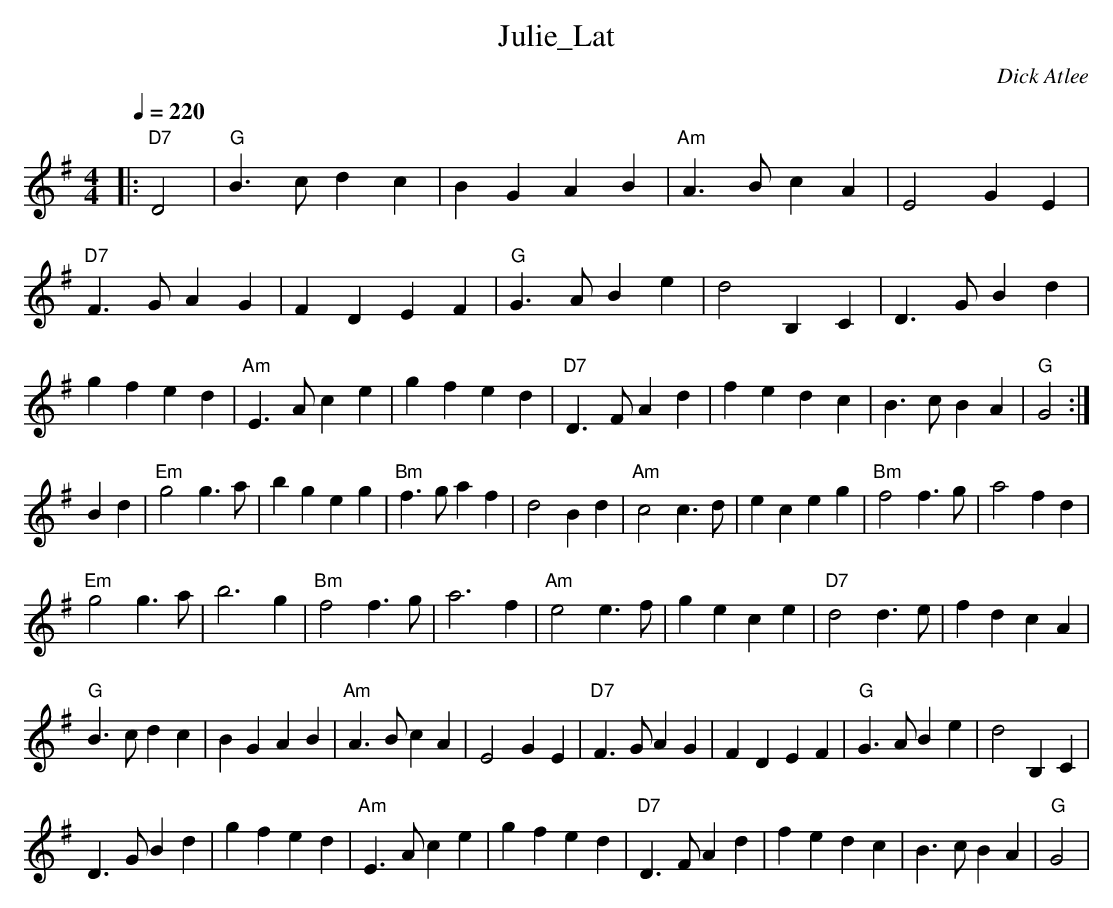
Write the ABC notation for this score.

X:1
T:Julie_Lat
M:4/4
L:1/4
Q:1/4=220
C:Dick Atlee
K:G
|: "D7" D2 | "G" B>c d c | B G A B | "Am" A>B c A | E2 G E |
"D7" F>G A G | F D E F | "G" G>A B e | d2 B, C |
D>G B d | g f e d | "Am" E>A c e | g f e d |
"D7" D>F A d | f e d c | B>c B A | "G" G2 :| !
B d | "Em" g2 g>a | b g e g | "Bm" f>g a f | d2 B d |
"Am" c2 c>d | e c e g | "Bm" f2 f>g | a2 f d | !
"Em" g2 g>a | b3 g | "Bm" f2 f>g | a3 f |
"Am" e2 e>f | g e c e | "D7" d2 d>e | f d c A | !
"G" B>c d c | B G A B | "Am" A>B c A | E2 G E |
"D7" F>G A G | F D E F | "G" G>A B e | d2 B, C | !
D>G B d | g f e d | "Am" E>A c e | g f e d |
"D7" D>F A d | f e d c | B>c B A | "G" G2 |
